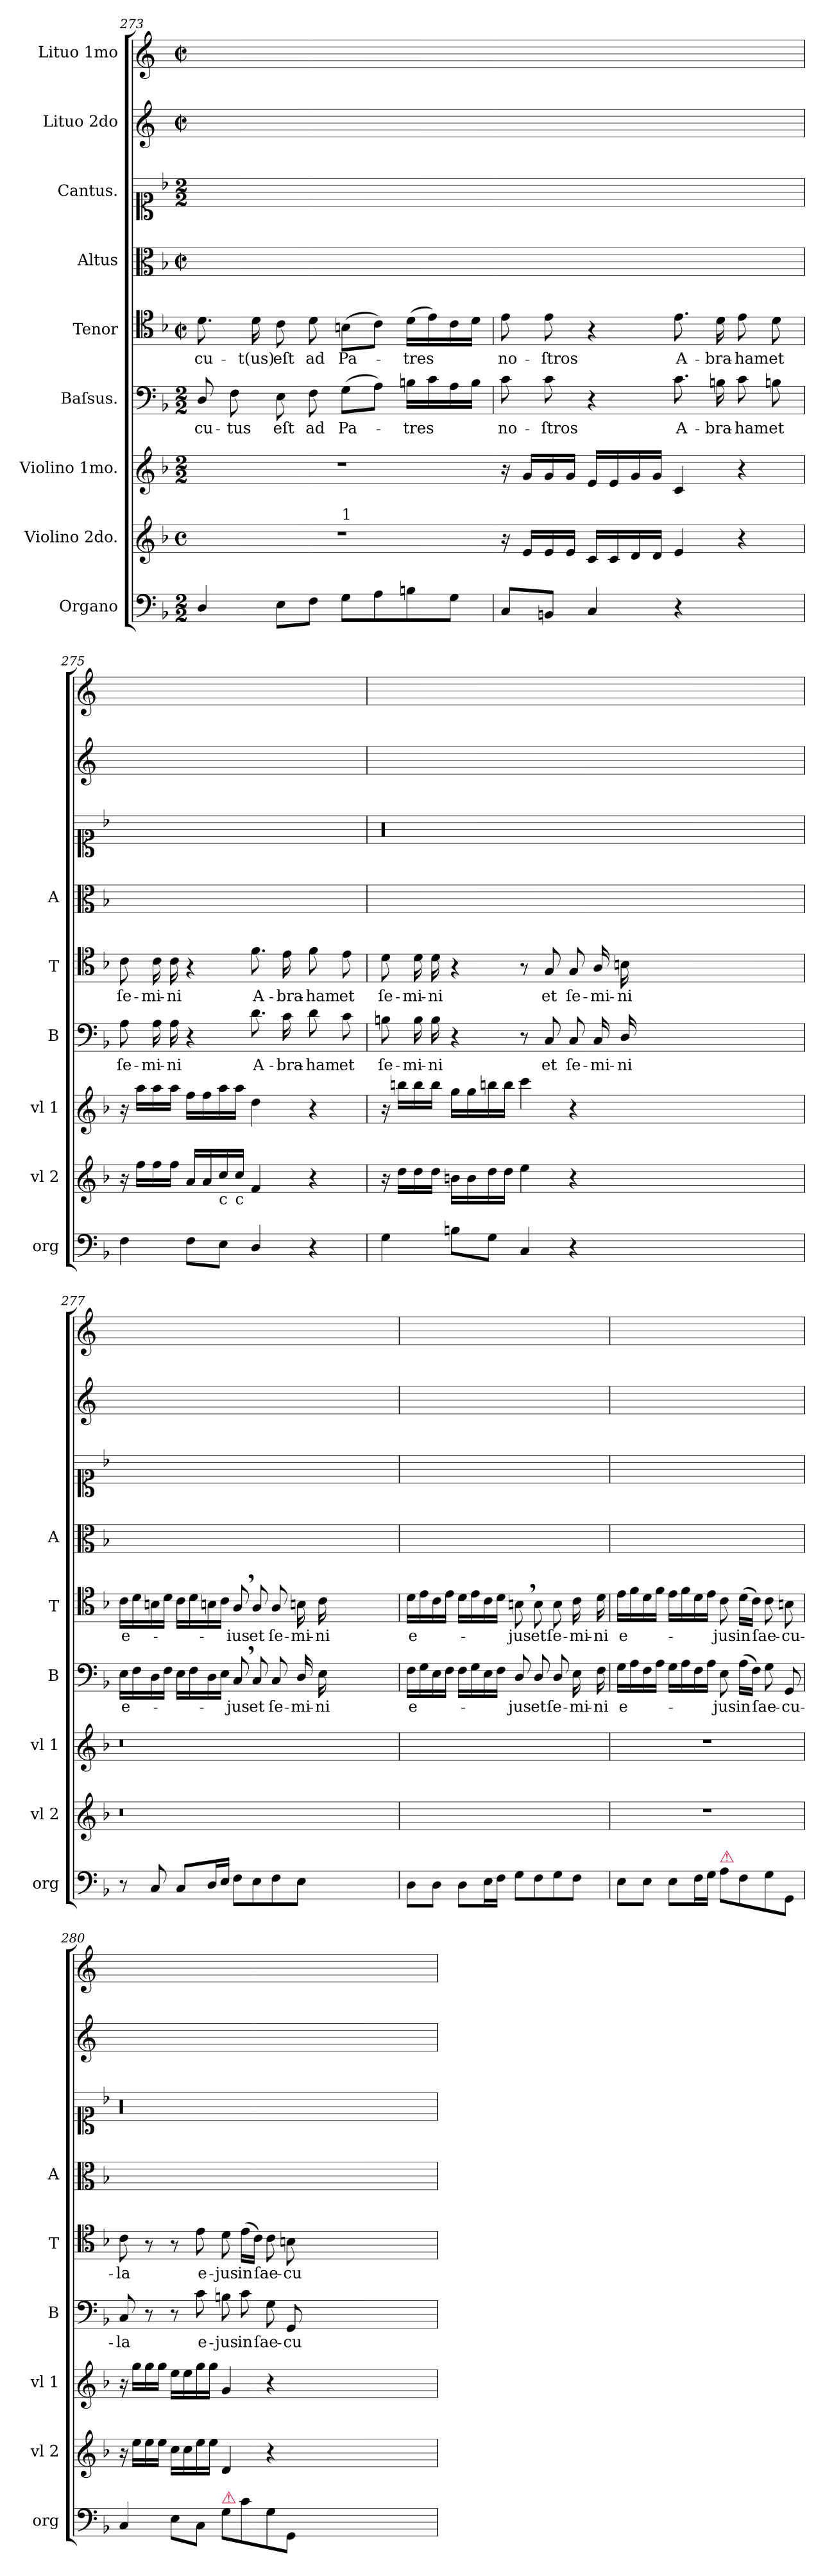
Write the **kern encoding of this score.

**kern	**kern	**kern	**kern	**text	**kern	**text	**kern	**kern	**kern	**kern
*part9	*part8	*part7	*part6	*part6	*part5	*part5	*part4	*part3	*part2	*part1
*staff9	*staff8	*staff7	*staff6	*staff6	*staff5	*staff5	*staff4	*staff3	*staff2	*staff1
*I"Organo	*I"Violino 2do.	*I"Violino 1mo.	*I"Baſsus.	*	*I"Tenor	*	*I"Altus	*I"Cantus.	*I"Lituo 2do	*I"Lituo 1mo
*I'org	*I'vl 2	*I'vl 1	*I'B	*	*I'T	*	*I'A	*	*	*
*clefF4	*clefG2	*clefG2	*clefF4	*	*clefC4	*	*clefC3	*clefC1	*clefG2	*clefG2
*	*	*	*	*	*	*	*	*	*ITrd-3c-5	*ITrd-3c-5
*k[b-]	*k[b-]	*k[b-]	*k[b-]	*	*k[b-]	*	*k[b-]	*k[b-]	*k[b-]	*k[b-]
*M2/2	*M2/2	*M2/2	*M2/2	*	*M2/2	*	*M2/2	*M2/2	*M2/2	*M2/2
*	*met(c)	*	*	*	*met(c|)	*	*met(c|)	*	*met(c|)	*met(c|)
=273	=273	=273	=273	=273	=273	=273	=273	=273	=273	=273
*	*^	*	*	*	*	*	*	*	*	*
4D/	1r	2ryy	1r	8D/	-cu-	8.d\	-cu-	1ryy	1ryy	1ryy	1ryy
.	.	.	.	8F\	-tus	.	.	.	.	.	.
.	.	.	.	.	.	16d\	-t(us)	.	.	.	.
8E\L	.	.	.	8E\	eſt	8c\	eſt	.	.	.	.
8F\J	.	.	.	8F\	ad	8d\	ad	.	.	.	.
!	!	!LO:TX:a:t=1	!	!	!	!	!	!	!	!	!
8G\L	.	2ryy	.	(>8G\L	Pa-	(>8Bn\L	Pa-	.	.	.	.
8A\	.	.	.	8A\J)	.	8c\J)	.	.	.	.	.
8Bn\	.	.	.	16Bn\LL	-tres	(>16d\LL	-tres	.	.	.	.
.	.	.	.	16c\	.	16e\)	.	.	.	.	.
8G\J	.	.	.	16A\	.	16c\	.	.	.	.	.
.	.	.	.	16B\JJ	.	16d\JJ	.	.	.	.	.
*	*v	*v	*	*	*	*	*	*	*	*	*
=274	=274	=274-	=274	=274	=274	=274	=274	=274	=274	=274
8C/L	16r	16r	8c\	no-	8e\	no-	1ryy	1ryy	1ryy	1ryy
.	16e/LL	16g/LL	.	.	.	.	.	.	.	.
8BBn/J	16e/	16g/	8c\	-ſtros	8e\	-ſtros	.	.	.	.
.	16e/JJ	16g/JJ	.	.	.	.	.	.	.	.
4C/	16c/LL	16e/LL	4r	.	4r	.	.	.	.	.
.	16c/	16e/	.	.	.	.	.	.	.	.
.	16d/	16g/	.	.	.	.	.	.	.	.
.	16d/JJ	16g/JJ	.	.	.	.	.	.	.	.
!LO:N:vis=4	!	!	!	!	!	!	!	!	!	!
2r	4e/	4c/	8.c\	A-	8.e\	A-	.	.	.	.
.	.	.	16Bn\	-bra-	16d\	-bra-	.	.	.	.
.	4r	4r	8c\	-ham	8e\	-ham	.	.	.	.
.	.	.	8Bn\	et	8d\	et	.	.	.	.
=275	=275	=275	=275	=275	=275	=275	=275	=275	=275	=275
4F\	16r	16r	8A\	ſe-	8c\	ſe-	1ryy	1ryy	1ryy	1ryy
.	16ff\LL	16aa\LL	.	.	.	.	.	.	.	.
.	16ff\	16aa\	16A\	-mi-	16c\	-mi-	.	.	.	.
.	16ff\JJ	16aa\JJ	16A\	-ni	16c\	-ni	.	.	.	.
8F\L	16a/LL	16ff\LL	4r	.	4r	.	.	.	.	.
.	16a/	16ff\	.	.	.	.	.	.	.	.
!	!LO:TX:b:t=c	!	!	!	!	!	!	!	!	!
8E\J	16cc/	16aa\	.	.	.	.	.	.	.	.
!	!LO:TX:b:t=c	!	!	!	!	!	!	!	!	!
.	16cc/JJ	16aa\JJ	.	.	.	.	.	.	.	.
!	!	!	!	!LO:LY:i	!	!LO:LY:i	!	!	!	!
4D/	4f/	4dd\	8.d\	A-	8.f\	A-	.	.	.	.
!	!	!	!	!LO:LY:i	!	!LO:LY:i	!	!	!	!
.	.	.	16c\	-bra-	16e\	-bra-	.	.	.	.
!	!	!	!	!LO:LY:i	!	!LO:LY:i	!	!	!	!
4r	4r	4r	8d\	-ham	8f\	-ham	.	.	.	.
!	!	!	!	!LO:LY:i	!	!LO:LY:i	!	!	!	!
.	.	.	8c\	et	8e\	et	.	.	.	.
=276	=276	=276	=276	=276	=276	=276	=276	=276	=276	=276
!	!	!	!	!LO:LY:i	!	!LO:LY:i	!	!	!	!
4G\	16r	16r	8Bn\	ſe-	8d\	ſe-	1ryy	00r	1ryy	1ryy
.	16dd\LL	16bbn\LL	.	.	.	.	.	.	.	.
!	!	!	!	!LO:LY:i	!	!LO:LY:i	!	!	!	!
.	16dd\	16bb\	16B\	-mi-	16d\	-mi-	.	.	.	.
!	!	!	!	!LO:LY:i	!	!LO:LY:i	!	!	!	!
.	16dd\JJ	16bb\JJ	16B\	-ni	16d\	-ni	.	.	.	.
8Bn\L	16bn\LL	16gg\LL	4r	.	4r	.	.	.	.	.
.	16b\	16gg\	.	.	.	.	.	.	.	.
8G\J	16dd\	16bbn\	.	.	.	.	.	.	.	.
.	16dd\JJ	16bb\JJ	.	.	.	.	.	.	.	.
4C/	4ee\	4ccc\	8r	.	8r	.	.	.	.	.
.	.	.	8C/	et	8G/	et	.	.	.	.
4r	4r	4r	8C/	ſe-	8G/	ſe-	.	.	.	.
.	.	.	16C/	-mi-	16A/	-mi-	.	.	.	.
.	.	.	16D/	-ni	16Bn\	-ni	.	.	.	.
0.ryy	0.ryy	0.ryy	0.ryy	.	0.ryy	.	0.ryy	.	0.ryy	0.ryy
=277	=277	=277	=277	=277	=277	=277	=277	=277	=277	=277
8r	0r	0r	16E\LL	e-	16c\LL	e-	1ryy	0ryy	1ryy	1ryy
.	.	.	16F\	.	16d\	.	.	.	.	.
8C/	.	.	16D\	.	16Bn\	.	.	.	.	.
.	.	.	16F\JJ	.	16d\JJ	.	.	.	.	.
8C/L	.	.	16E\LL	.	16c\LL	.	.	.	.	.
.	.	.	16F\	.	16d\	.	.	.	.	.
16D/L	.	.	16D\	.	16Bn\	.	.	.	.	.
16E/JJ	.	.	16E\JJ	.	16c\JJ	.	.	.	.	.
8F\L	.	.	8C,/	-jus	8A,/	-ius	.	.	.	.
8E\	.	.	8C/	et	8A/	et	.	.	.	.
8F\	.	.	8C/	ſe-	8A/	ſe-	.	.	.	.
8E\J	.	.	16D/	-mi-	16Bn\	-mi-	.	.	.	.
.	.	.	16E\	-ni	16c\	-ni	.	.	.	.
1ryy	.	.	1ryy	.	1ryy	.	1ryy	.	1ryy	1ryy
=278	=278	=278	=278	=278	=278	=278	=278	=278	=278	=278
8D\L	1ryy	1ryy	16F\LL	e-	16d\LL	e-	1ryy	1ryy	1ryy	1ryy
.	.	.	16G\	.	16e\	.	.	.	.	.
8D\J	.	.	16E\	.	16c\	.	.	.	.	.
.	.	.	16F\JJ	.	16e\JJ	.	.	.	.	.
8D\L	.	.	16F\LL	.	16d\LL	.	.	.	.	.
.	.	.	16G\	.	16e\	.	.	.	.	.
16E\L	.	.	16E\	.	16c\	.	.	.	.	.
16F\JJ	.	.	16F\JJ	.	16d\JJ	.	.	.	.	.
8G\L	.	.	8D/	-jus	8Bn,\	-jus	.	.	.	.
8F\	.	.	8D/	et	8B\	et	.	.	.	.
8G\	.	.	8D/	ſe-	8B\	ſe-	.	.	.	.
8F\J	.	.	16E\	-mi-	16c\	-mi-	.	.	.	.
.	.	.	16F\	-ni	16d\	-ni	.	.	.	.
=279	=279	=279	=279	=279	=279	=279	=279	=279	=279	=279
8E\L	1r	1r	16G\LL	e-	16e\LL	e-	1ryy	1ryy	1ryy	1ryy
.	.	.	16A\	.	16f\	.	.	.	.	.
8E\J	.	.	16F\	.	16d\	.	.	.	.	.
.	.	.	16A\JJ	.	16f\JJ	.	.	.	.	.
8E\L	.	.	16G\LL	.	16e\LL	.	.	.	.	.
.	.	.	16A\	.	16f\	.	.	.	.	.
16F\L	.	.	16F\	.	16d\	.	.	.	.	.
16G\JJ	.	.	16A\JJ	.	16e\JJ	.	.	.	.	.
!LO:TX:a:color=crimson:t=⚠	!	!	!	!	!	!	!	!	!	!
8A\L	.	.	8E\	-jus	8c\	-jus	.	.	.	.
8F\	.	.	(>16A\LL	in	(>16d\LL	in	.	.	.	.
.	.	.	16F\JJ)	.	16c\JJ)	.	.	.	.	.
8G\	.	.	8G\	ſae-	8c\	ſae-	.	.	.	.
8GG/J	.	.	8GG/	-cu-	8Bn\	-cu-	.	.	.	.
=280	=280	=280	=280	=280	=280	=280	=280	=280	=280	=280
4C/	16r	16r	8C/	-la	8c\	-la	1ryy	00r	1ryy	1ryy
.	16ee\LL	16gg\LL	.	.	.	.	.	.	.	.
.	16ee\	16gg\	8r	.	8r	.	.	.	.	.
.	16ee\JJ	16gg\JJ	.	.	.	.	.	.	.	.
8E\L	16cc\LL	16ee\LL	8r	.	8r	.	.	.	.	.
.	16cc\	16ee\	.	.	.	.	.	.	.	.
8C\J	16ee\	16gg\	8c\	e-	8e\	e-	.	.	.	.
.	16ee\JJ	16gg\JJ	.	.	.	.	.	.	.	.
!LO:TX:a:color=crimson:t=⚠	!	!	!	!	!	!	!	!	!	!
8G\L	4d/	4g/	8Bn\	-jus	8d\	-jus	.	.	.	.
8c\	.	.	8c\	in	(>16e\LL	in	.	.	.	.
.	.	.	.	.	16c\JJ)	.	.	.	.	.
8G\	4r	4r	8G\	ſae-	8c\	ſae-	.	.	.	.
8GG/J	.	.	8GG/	-cu-	8Bn\	-cu-	.	.	.	.
0.ryy	0.ryy	0.ryy	0.ryy	.	0.ryy	.	0.ryy	.	0.ryy	0.ryy
=	=	=	=	=	=	=	=	=	=	=
*-	*-	*-	*-	*-	*-	*-	*-	*-	*-	*-
